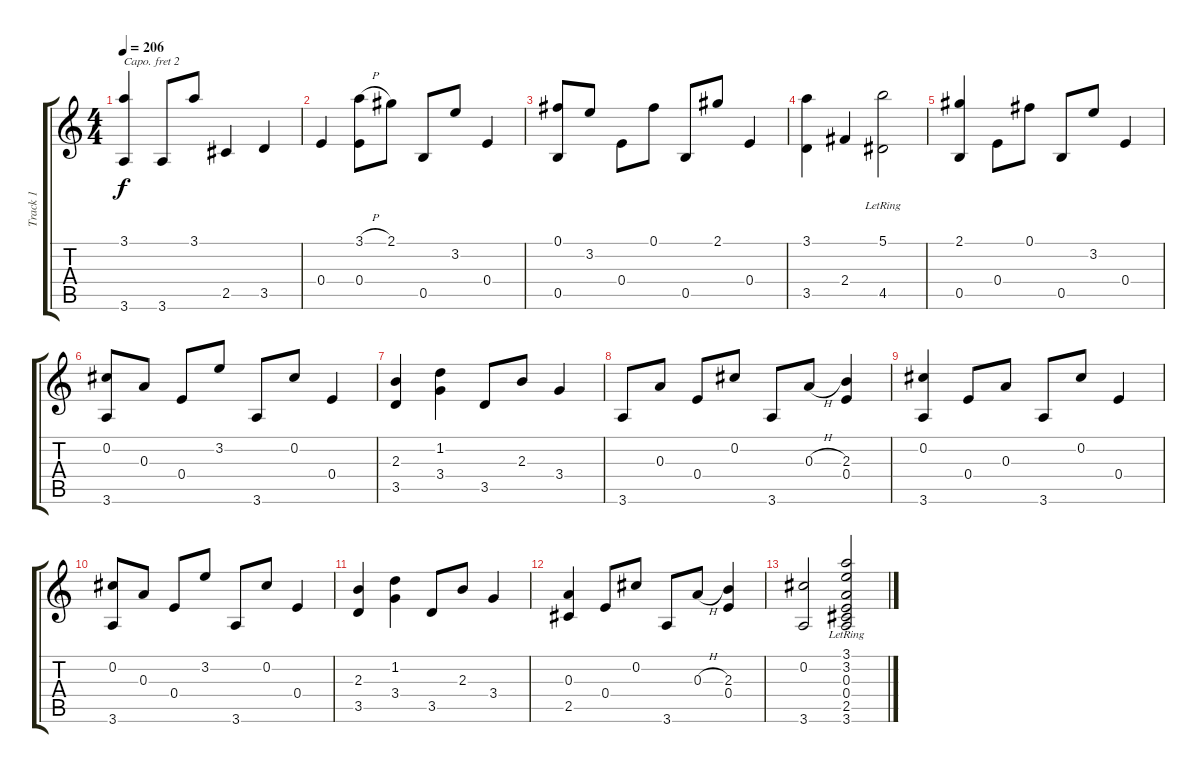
\track ("Track 1" "Track 1") {instrument acousticguitarnylon}
\staff {score tabs}
\capo 2
\tuning (E4 B3 G3 D3 A2 E2) {hide}
\ts (4 4)
\tempo 206
\clef g2
\ks c
(3.1 3.6).4{dy f} 3.6.8 3.1.8 2.5.4 3.5.4 |
0.4.4 (3.1{h} 0.4).8 2.1.8 0.5.8 3.2.8 0.4.4 |
(0.1 0.5).8 3.2.8 0.4.8 0.1.8 0.5.8 2.1.8 0.4.4 |
(3.1 3.5).4 2.4.4 (5.1{lr} 4.5{lr}).2 |
(2.1 0.5).4 0.4.8 0.1.8 0.5.8 3.2.8 0.4.4 |
(0.2 3.6).8 0.3.8 0.4.8 3.2.8 3.6.8 0.2.8 0.4.4 |
(2.3 3.5).4 (1.2 3.4).4 3.5.8 2.3.8 3.4.4 |
3.6.8 0.3.8 0.4.8 0.2.8 3.6.8 0.3{h}.8 (2.3 0.4).4 |
(0.2 3.6).4 0.4.8 0.3.8 3.6.8 0.2.8 0.4.4 |
(0.2 3.6).8 0.3.8 0.4.8 3.2.8 3.6.8 0.2.8 0.4.4 |
(2.3 3.5).4 (1.2 3.4).4 3.5.8 2.3.8 3.4.4 |
(0.3 2.5).4 0.4.8 0.2.8 3.6.8 0.3{h}.8 (2.3 0.4).4 |
(0.2 3.6).2 (3.1{lr} 3.2{lr} 0.3 0.4{lr} 2.5{lr} 3.6).2
